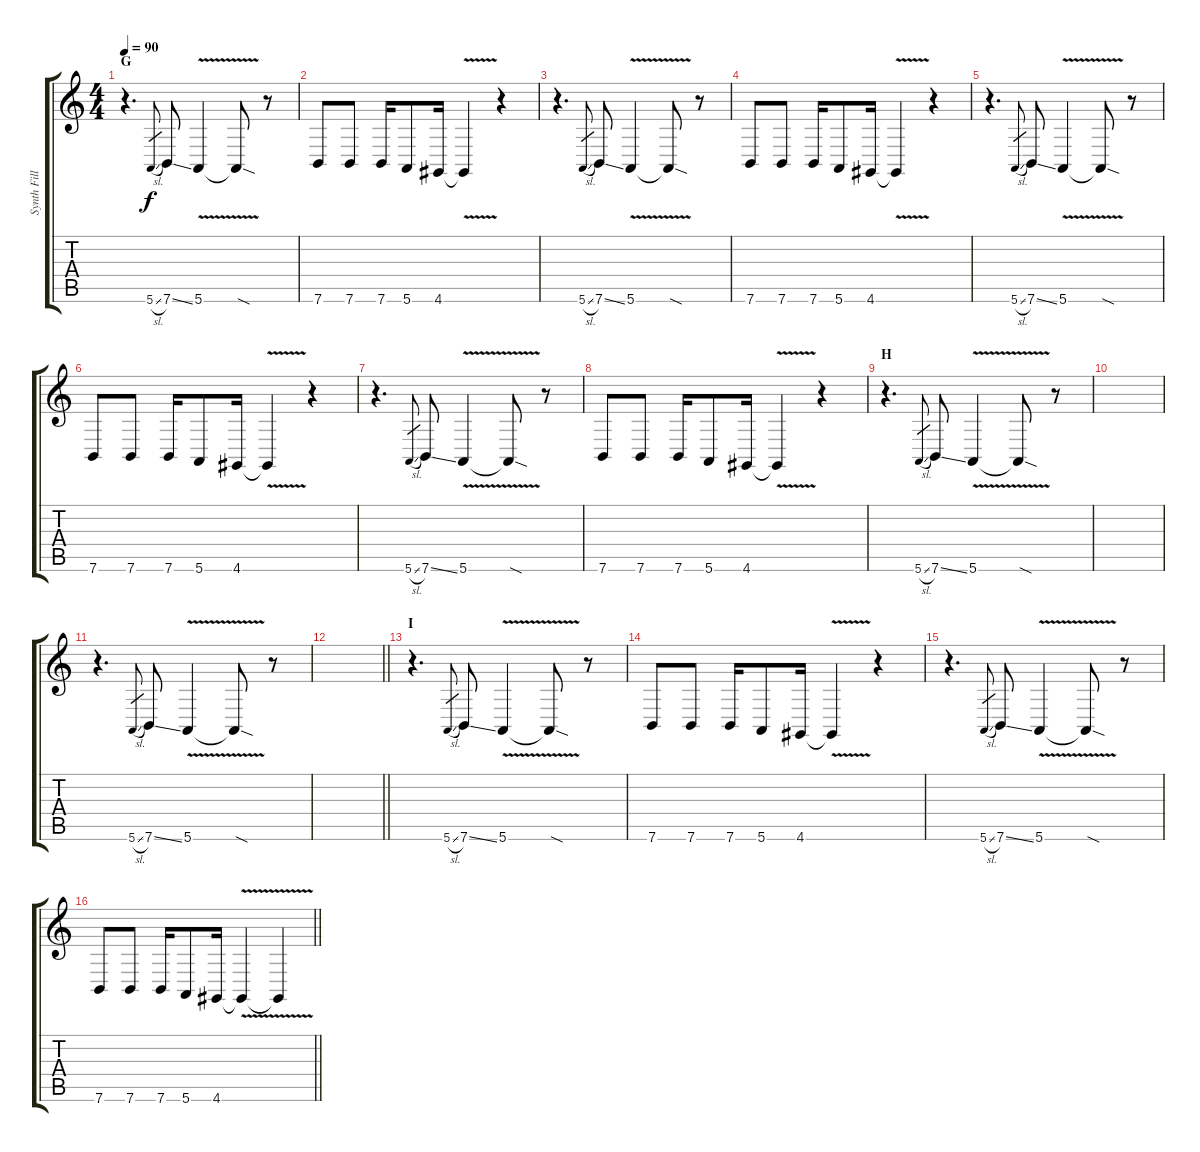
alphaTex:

\track ("Synth Fills" "Synth Fill") {instrument lead5charang}
\staff {score tabs}
\tuning (E4 B3 G3 D3 A2 E2) {hide}
\ts (4 4)
\section ("" "G")
\tempo 90
\clef g2
\ks c
r.4{d dy f} 5.6{sl}.8{gr} 7.6{ss}.8 5.6{v}.4 5.6{sod t}.8 r.8 |
7.6.8 7.6.8 7.6.16 5.6.8 4.6.16 4.6{v t}.4 r.4 |
r.4{d} 5.6{sl}.8{gr} 7.6{ss}.8 5.6{v}.4 5.6{sod t}.8 r.8 |
7.6.8 7.6.8 7.6.16 5.6.8 4.6.16 4.6{v t}.4 r.4 |
r.4{d} 5.6{sl}.8{gr} 7.6{ss}.8 5.6{v}.4 5.6{sod t}.8 r.8 |
7.6.8 7.6.8 7.6.16 5.6.8 4.6.16 4.6{v t}.4 r.4 |
r.4{d} 5.6{sl}.8{gr} 7.6{ss}.8 5.6{v}.4 5.6{sod t}.8 r.8 |
7.6.8 7.6.8 7.6.16 5.6.8 4.6.16 4.6{v t}.4 r.4 |
\section ("" "H")
r.4{d} 5.6{sl}.8{gr} 7.6{ss}.8 5.6{v}.4 5.6{sod t}.8 r.8 |
|
r.4{d} 5.6{sl}.8{gr} 7.6{ss}.8 5.6{v}.4 5.6{sod t}.8 r.8 |
\barLineRight lightlight
|
\section ("" "I")
r.4{d} 5.6{sl}.8{gr} 7.6{ss}.8 5.6{v}.4 5.6{sod t}.8 r.8 |
7.6.8 7.6.8 7.6.16 5.6.8 4.6.16 4.6{v t}.4 r.4 |
r.4{d} 5.6{sl}.8{gr} 7.6{ss}.8 5.6{v}.4 5.6{sod t}.8 r.8 |
\barLineRight lightlight
7.6.8 7.6.8 7.6.16 5.6.8 4.6.16 4.6{v t}.4 4.6{t}.4
